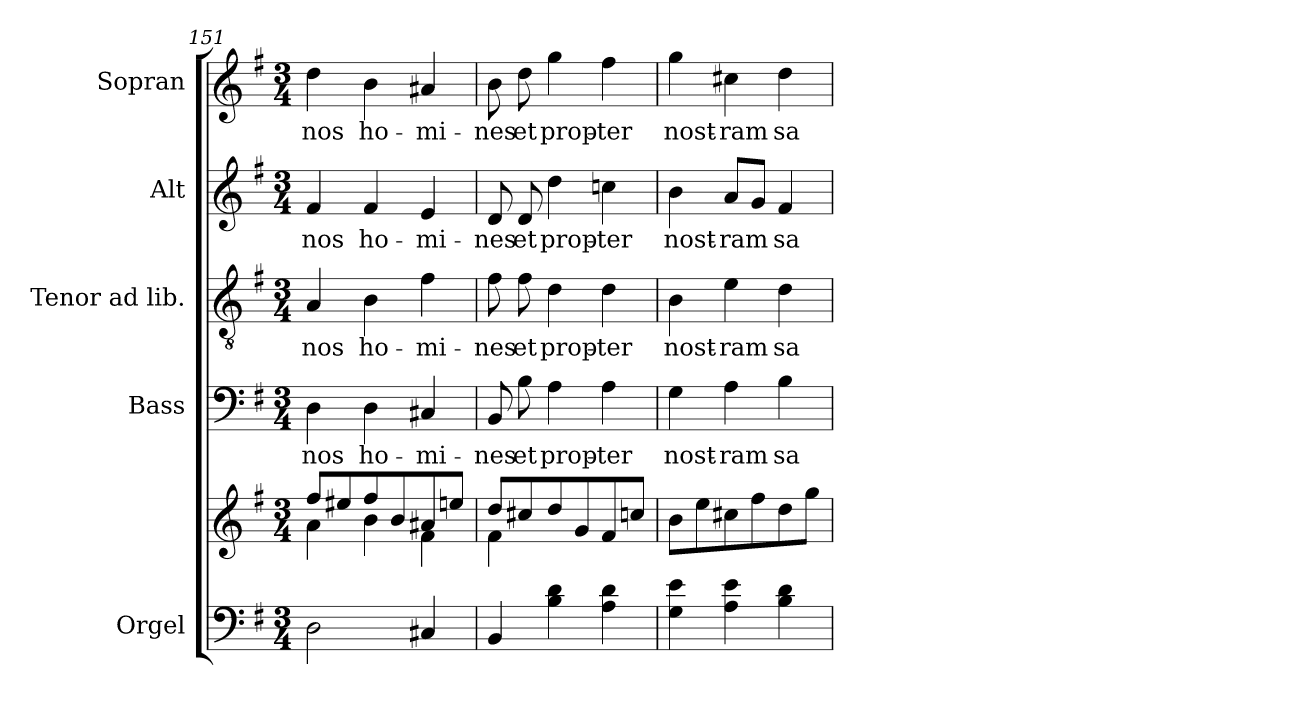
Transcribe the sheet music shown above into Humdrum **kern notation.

**kern	**kern	**kern	**text	**kern	**text	**kern	**text	**kern	**text
*part5	*part5	*part4	*part4	*part3	*part3	*part2	*part2	*part1	*part1
*staff6	*staff5	*staff4	*staff4	*staff3	*staff3	*staff2	*staff2	*staff1	*staff1
*I"Orgel	*	*I"Bass	*	*I"Tenor ad lib.	*	*I"Alt	*	*I"Sopran	*
*I'Org.	*	*I'B.	*	*I'T.	*	*I'A.	*	*I'S.	*
*clefF4	*clefG2	*clefF4	*	*clefGv2	*	*clefG2	*	*clefG2	*
*k[f#]	*k[f#]	*k[f#]	*	*k[f#]	*	*k[f#]	*	*k[f#]	*
*G:	*G:	*G:	*	*G:	*	*G:	*	*G:	*
*M3/4	*M3/4	*M3/4	*	*M3/4	*	*M3/4	*	*M3/4	*
=151	=151	=151	=151	=151	=151	=151	=151	=151	=151
*	*^	*	*	*	*	*	*	*	*
!	!	!	!	!LO:LY:b	!	!LO:LY:b	!	!LO:LY:b	!	!LO:LY:b
2D\	8ff#/L	4a\	4D\	nos	4A/	nos	4f#/	nos	4dd\	nos
.	8ee#X/	.	.	.	.	.	.	.	.	.
!	!	!	!	!LO:LY:b	!	!LO:LY:b	!	!LO:LY:b	!	!LO:LY:b
.	8ff#/	4b\	4D\	ho-	4B\	ho-	4f#/	ho-	4b\	ho-
.	8b/	.	.	.	.	.	.	.	.	.
!	!	!	!	!LO:LY:b	!	!LO:LY:b	!	!LO:LY:b	!	!LO:LY:b
4C#X/	8a#X/	4f#\	4C#X/	-mi-	4f#\	-mi-	4e/	-mi-	4a#X/	-mi-
.	8een/J	.	.	.	.	.	.	.	.	.
!!LO:PB:g=z
=152	=152	=152	=152	=152	=152	=152	=152	=152	=152	=152
!	!	!	!	!LO:LY:b	!	!LO:LY:b	!	!LO:LY:b	!	!LO:LY:b
4BB/	8dd/L	4f#\	8BB/	-nes	8f#\	-nes	8d/	-nes	8b\	-nes
!	!	!	!	!LO:LY:b	!	!LO:LY:b	!	!LO:LY:b	!	!LO:LY:b
.	8cc#X/	.	8B\	et	8f#\	et	8d/	et	8dd\	et
!	!	!	!	!LO:LY:b	!	!LO:LY:b	!	!LO:LY:b	!	!LO:LY:b
4B\ 4d\	8dd/	4ryy	4A\	prop-	4d\	prop-	4dd\	prop-	4gg\	prop-
.	8g/	.	.	.	.	.	.	.	.	.
!	!	!	!	!LO:LY:b	!	!LO:LY:b	!	!LO:LY:b	!	!LO:LY:b
4A\ 4d\	8f#/	4ryy	4A\	-ter	4d\	-ter	4ccn\	-ter	4ff#\	-ter
.	8ccn/J	.	.	.	.	.	.	.	.	.
*	*v	*v	*	*	*	*	*	*	*	*
=153	=153	=153	=153	=153	=153	=153	=153	=153	=153
!	!	!	!LO:LY:b	!	!LO:LY:b	!	!LO:LY:b	!	!LO:LY:b
4G\ 4e\	8b\L	4G\	nost-	4B\	nost-	4b\	nost-	4gg\	nost-
.	8ee\	.	.	.	.	.	.	.	.
!	!	!	!LO:LY:b	!	!LO:LY:b	!	!LO:LY:b	!	!LO:LY:b
4A\ 4e\	8cc#X\	4A\	-ram	4e\	-ram	8a/L	-ram	4cc#X\	-ram
.	8ff#\	.	.	.	.	8g/J	.	.	.
!	!	!	!LO:LY:b	!	!LO:LY:b	!	!LO:LY:b	!	!LO:LY:b
4B\ 4d\	8dd\	4B\	sa-	4d\	sa-	4f#/	sa-	4dd\	sa-
.	8gg\J	.	.	.	.	.	.	.	.
=	=	=	=	=	=	=	=	=	=
*-	*-	*-	*-	*-	*-	*-	*-	*-	*-
